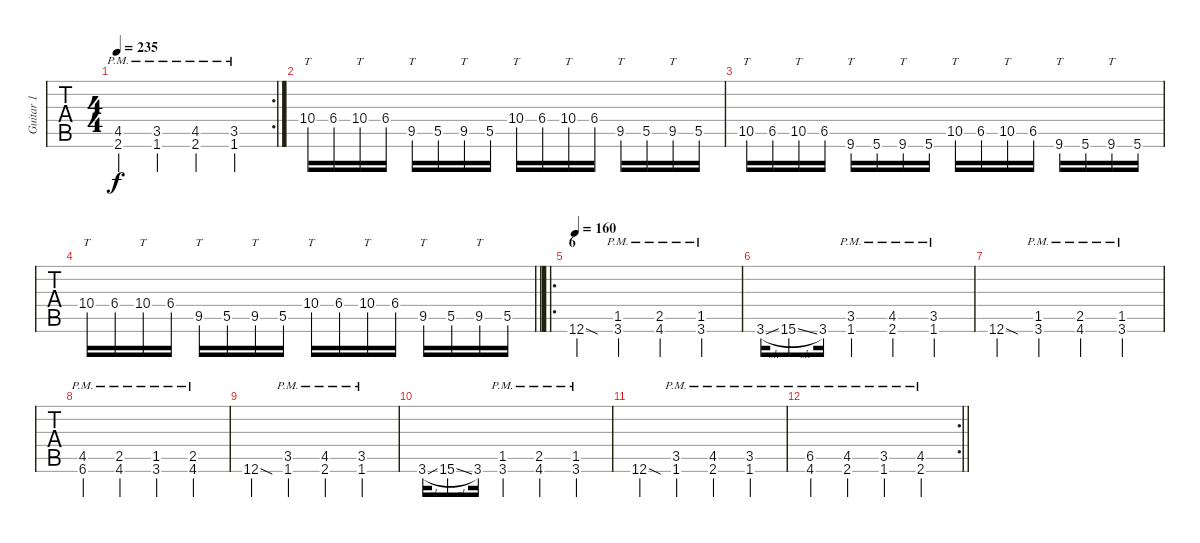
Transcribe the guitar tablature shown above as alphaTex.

\track ("Guitar 1" "Guitar 1") {instrument distortionguitar}
\staff {tabs}
\tuning (Db4 Ab3 E3 B2 Gb2 Db2) {hide}
\rc 2
\ts (4 4)
\tempo 235
\clef g2
\ks c
(4.5{pm} 2.6{pm}).4{dy f} (3.5{pm} 1.6{pm}).4 (4.5{pm} 2.6{pm}).4 (3.5{pm} 1.6{pm}).4 |
10.4.16{tt} 6.4.16 10.4.16{tt} 6.4.16 9.5.16{tt} 5.5.16 9.5.16{tt} 5.5.16 10.4.16{tt} 6.4.16 10.4.16{tt} 6.4.16 9.5.16{tt} 5.5.16 9.5.16{tt} 5.5.16 |
10.5.16{tt} 6.5.16 10.5.16{tt} 6.5.16 9.6.16{tt} 5.6.16 9.6.16{tt} 5.6.16 10.5.16{tt} 6.5.16 10.5.16{tt} 6.5.16 9.6.16{tt} 5.6.16 9.6.16{tt} 5.6.16 |
\barLineRight lightlight
10.4.16{tt} 6.4.16 10.4.16{tt} 6.4.16 9.5.16{tt} 5.5.16 9.5.16{tt} 5.5.16 10.4.16{tt} 6.4.16 10.4.16{tt} 6.4.16 9.5.16{tt} 5.5.16 9.5.16{tt} 5.5.16 |
\ro
\section ("" "6")
\tempo 160
12.6{sod}.4 (1.5{pm} 3.6{pm}).4 (2.5{pm} 4.6{pm}).4 (1.5{pm} 3.6{pm}).4 |
3.6{sl}.16 15.6{sl}.8 3.6.16 (3.5{pm} 1.6{pm}).4 (4.5{pm} 2.6{pm}).4 (3.5{pm} 1.6{pm}).4 |
12.6{sod}.4 (1.5{pm} 3.6{pm}).4 (2.5{pm} 4.6{pm}).4 (1.5{pm} 3.6{pm}).4 |
(4.5{pm} 6.6{pm}).4 (2.5{pm} 4.6{pm}).4 (1.5{pm} 3.6{pm}).4 (2.5{pm} 4.6{pm}).4 |
12.6{sod}.4 (3.5{pm} 1.6{pm}).4 (4.5{pm} 2.6{pm}).4 (3.5{pm} 1.6{pm}).4 |
3.6{sl}.16 15.6{sl}.8 3.6.16 (1.5{pm} 3.6{pm}).4 (2.5{pm} 4.6{pm}).4 (1.5{pm} 3.6{pm}).4 |
12.6{sod}.4 (3.5{pm} 1.6{pm}).4 (4.5{pm} 2.6{pm}).4 (3.5{pm} 1.6{pm}).4 |
\rc 2
\barLineRight lightlight
(6.5{pm} 4.6{pm}).4 (4.5{pm} 2.6{pm}).4 (3.5{pm} 1.6{pm}).4 (4.5{pm} 2.6{pm}).4
